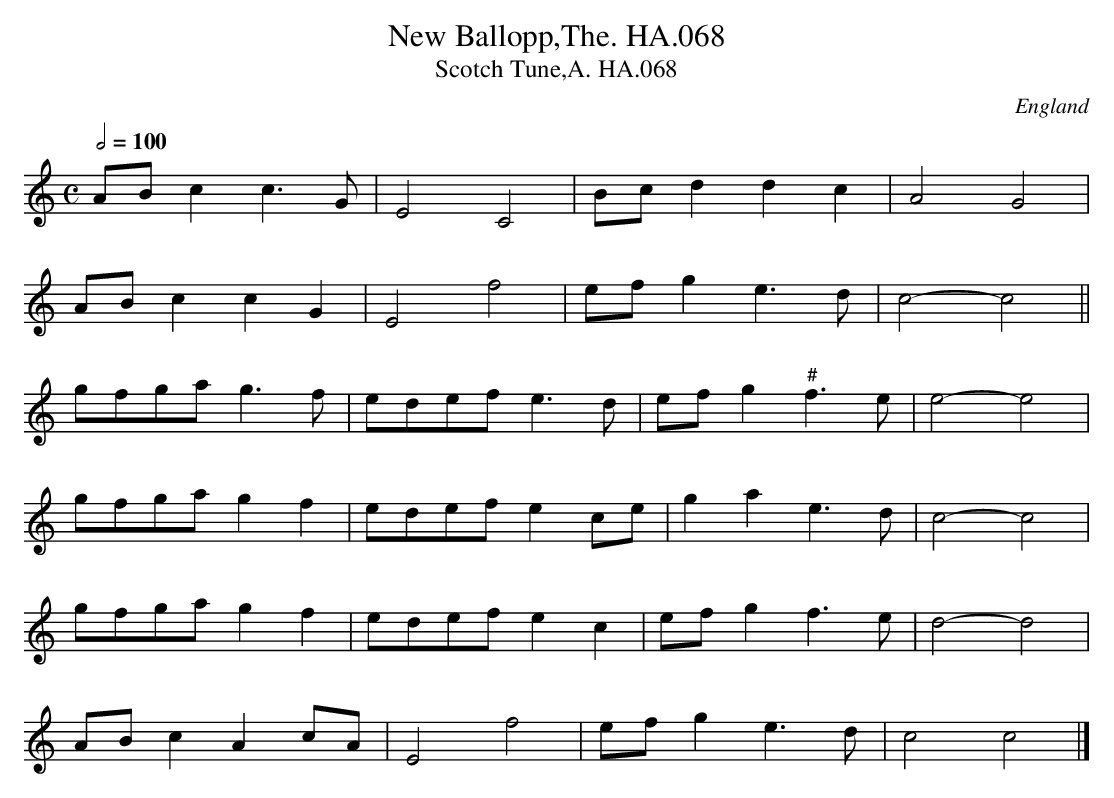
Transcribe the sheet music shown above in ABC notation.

X:1
T:New Ballopp,The. HA.068
T:Scotch Tune,A. HA.068
M:C
L:1/8
Q:1/2=100
O:England
notC:"A Scotch Tune", in a different hand
K:C major
ABc2 c3G|E4 C4|Bcd2 d2c2|A4 G4|!
ABc2 c2G2|E4 f4|efg2 e3d|c4-c4||!
gfga g3f|edef e3d|efg2"^#"f3e|e4-e4|!
gfga g2f2|edef e2ce|g2a2 e3d|c4-c4|!
gfga g2f2|edef e2c2|efg2 f3e|d4-d4|!
ABc2 A2cA|E4f4|efg2 e3d|c4c4|]
